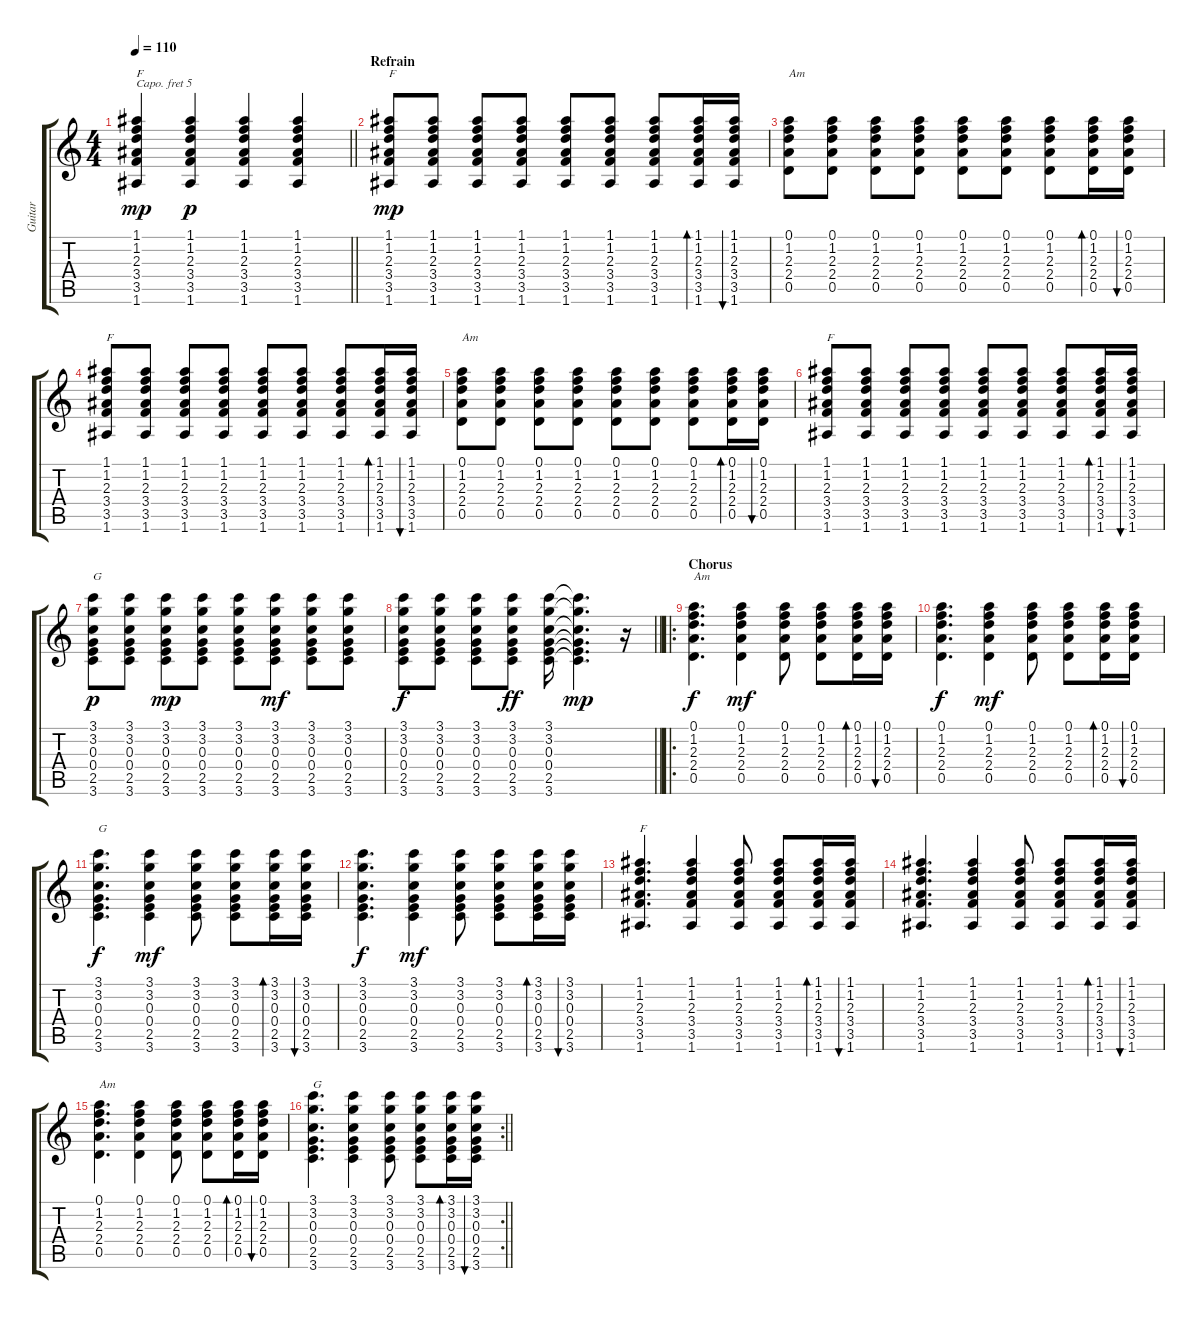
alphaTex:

\track ("Guitar" "Guitar") {instrument acousticguitarsteel}
\staff {score tabs}
\capo 5
\tuning (E4 B3 G3 D3 A2 E2) {hide}
\ts (4 4)
\tempo 110
\clef g2
\barLineRight lightlight
\ks c
(1.1 1.2 2.3 3.4 3.5 1.6).4{txt "F" dy mp} (1.1 1.2 2.3 3.4 3.5 1.6).4{dy p} (1.1 1.2 2.3 3.4 3.5 1.6).4 (1.1 1.2 2.3 3.4 3.5 1.6).4 |
\section ("" "Refrain")
(1.1 1.2 2.3 3.4 3.5 1.6).8{txt "F" dy mp} (1.1 1.2 2.3 3.4 3.5 1.6).8 (1.1 1.2 2.3 3.4 3.5 1.6).8 (1.1 1.2 2.3 3.4 3.5 1.6).8 (1.1 1.2 2.3 3.4 3.5 1.6).8 (1.1 1.2 2.3 3.4 3.5 1.6).8 (1.1 1.2 2.3 3.4 3.5 1.6).8 (1.1 1.2 2.3 3.4 3.5 1.6).16{bd 240} (1.1 1.2 2.3 3.4 3.5 1.6).16{bu 240} |
(0.1 1.2 2.3 2.4 0.5).8{txt "Am"} (0.1 1.2 2.3 2.4 0.5).8 (0.1 1.2 2.3 2.4 0.5).8 (0.1 1.2 2.3 2.4 0.5).8 (0.1 1.2 2.3 2.4 0.5).8 (0.1 1.2 2.3 2.4 0.5).8 (0.1 1.2 2.3 2.4 0.5).8 (0.1 1.2 2.3 2.4 0.5).16{bd 240} (0.1 1.2 2.3 2.4 0.5).16{bu 240} |
(1.1 1.2 2.3 3.4 3.5 1.6).8{txt "F"} (1.1 1.2 2.3 3.4 3.5 1.6).8 (1.1 1.2 2.3 3.4 3.5 1.6).8 (1.1 1.2 2.3 3.4 3.5 1.6).8 (1.1 1.2 2.3 3.4 3.5 1.6).8 (1.1 1.2 2.3 3.4 3.5 1.6).8 (1.1 1.2 2.3 3.4 3.5 1.6).8 (1.1 1.2 2.3 3.4 3.5 1.6).16{bd 240} (1.1 1.2 2.3 3.4 3.5 1.6).16{bu 240} |
(0.1 1.2 2.3 2.4 0.5).8{txt "Am"} (0.1 1.2 2.3 2.4 0.5).8 (0.1 1.2 2.3 2.4 0.5).8 (0.1 1.2 2.3 2.4 0.5).8 (0.1 1.2 2.3 2.4 0.5).8 (0.1 1.2 2.3 2.4 0.5).8 (0.1 1.2 2.3 2.4 0.5).8 (0.1 1.2 2.3 2.4 0.5).16{bd 240} (0.1 1.2 2.3 2.4 0.5).16{bu 240} |
(1.1 1.2 2.3 3.4 3.5 1.6).8{txt "F"} (1.1 1.2 2.3 3.4 3.5 1.6).8 (1.1 1.2 2.3 3.4 3.5 1.6).8 (1.1 1.2 2.3 3.4 3.5 1.6).8 (1.1 1.2 2.3 3.4 3.5 1.6).8 (1.1 1.2 2.3 3.4 3.5 1.6).8 (1.1 1.2 2.3 3.4 3.5 1.6).8 (1.1 1.2 2.3 3.4 3.5 1.6).16{bd 240} (1.1 1.2 2.3 3.4 3.5 1.6).16{bu 240} |
(3.1 3.2 0.3 0.4 2.5 3.6).8{txt "G" dy p} (3.1 3.2 0.3 0.4 2.5 3.6).8 (3.1 3.2 0.3 0.4 2.5 3.6).8{dy mp} (3.1 3.2 0.3 0.4 2.5 3.6).8 (3.1 3.2 0.3 0.4 2.5 3.6).8 (3.1 3.2 0.3 0.4 2.5 3.6).8{dy mf} (3.1 3.2 0.3 0.4 2.5 3.6).8 (3.1 3.2 0.3 0.4 2.5 3.6).8 |
\barLineRight lightlight
(3.1 3.2 0.3 0.4 2.5 3.6).8{dy f} (3.1 3.2 0.3 0.4 2.5 3.6).8 (3.1 3.2 0.3 0.4 2.5 3.6).8 (3.1 3.2 0.3 0.4 2.5 3.6).8{dy ff} (3.1 3.2 0.3 0.4 2.5 3.6).16 (3.1{t} 3.2{t} 0.3{t} 0.4{t} 2.5{t} 3.6{t}).4{d dy mp} r.16 |
\ro
\section ("" "Chorus")
(0.1 1.2 2.3 2.4 0.5).4{d txt "Am" dy f} (0.1 1.2 2.3 2.4 0.5).4{dy mf} (0.1 1.2 2.3 2.4 0.5).8 (0.1 1.2 2.3 2.4 0.5).8 (0.1 1.2 2.3 2.4 0.5).16{bd 240} (0.1 1.2 2.3 2.4 0.5).16{bu 240} |
(0.1 1.2 2.3 2.4 0.5).4{d dy f} (0.1 1.2 2.3 2.4 0.5).4{dy mf} (0.1 1.2 2.3 2.4 0.5).8 (0.1 1.2 2.3 2.4 0.5).8 (0.1 1.2 2.3 2.4 0.5).16{bd 240} (0.1 1.2 2.3 2.4 0.5).16{bu 240} |
(3.1 3.2 0.3 0.4 2.5 3.6).4{d txt "G" dy f} (3.1 3.2 0.3 0.4 2.5 3.6).4{dy mf} (3.1 3.2 0.3 0.4 2.5 3.6).8 (3.1 3.2 0.3 0.4 2.5 3.6).8 (3.1 3.2 0.3 0.4 2.5 3.6).16{bd 240} (3.1 3.2 0.3 0.4 2.5 3.6).16{bu 240} |
(3.1 3.2 0.3 0.4 2.5 3.6).4{d dy f} (3.1 3.2 0.3 0.4 2.5 3.6).4{dy mf} (3.1 3.2 0.3 0.4 2.5 3.6).8 (3.1 3.2 0.3 0.4 2.5 3.6).8 (3.1 3.2 0.3 0.4 2.5 3.6).16{bd 240} (3.1 3.2 0.3 0.4 2.5 3.6).16{bu 240} |
(1.1 1.2 2.3 3.4 3.5 1.6).4{d txt "F"} (1.1 1.2 2.3 3.4 3.5 1.6).4 (1.1 1.2 2.3 3.4 3.5 1.6).8 (1.1 1.2 2.3 3.4 3.5 1.6).8 (1.1 1.2 2.3 3.4 3.5 1.6).16{bd 240} (1.1 1.2 2.3 3.4 3.5 1.6).16{bu 240} |
(1.1 1.2 2.3 3.4 3.5 1.6).4{d} (1.1 1.2 2.3 3.4 3.5 1.6).4 (1.1 1.2 2.3 3.4 3.5 1.6).8 (1.1 1.2 2.3 3.4 3.5 1.6).8 (1.1 1.2 2.3 3.4 3.5 1.6).16{bd 240} (1.1 1.2 2.3 3.4 3.5 1.6).16{bu 240} |
(0.1 1.2 2.3 2.4 0.5).4{d txt "Am"} (0.1 1.2 2.3 2.4 0.5).4 (0.1 1.2 2.3 2.4 0.5).8 (0.1 1.2 2.3 2.4 0.5).8 (0.1 1.2 2.3 2.4 0.5).16{bd 240} (0.1 1.2 2.3 2.4 0.5).16{bu 240} |
\rc 2
\barLineRight lightlight
(3.1 3.2 0.3 0.4 2.5 3.6).4{d txt "G"} (3.1 3.2 0.3 0.4 2.5 3.6).4 (3.1 3.2 0.3 0.4 2.5 3.6).8 (3.1 3.2 0.3 0.4 2.5 3.6).8 (3.1 3.2 0.3 0.4 2.5 3.6).16{bd 240} (3.1 3.2 0.3 0.4 2.5 3.6).16{bu 240}
